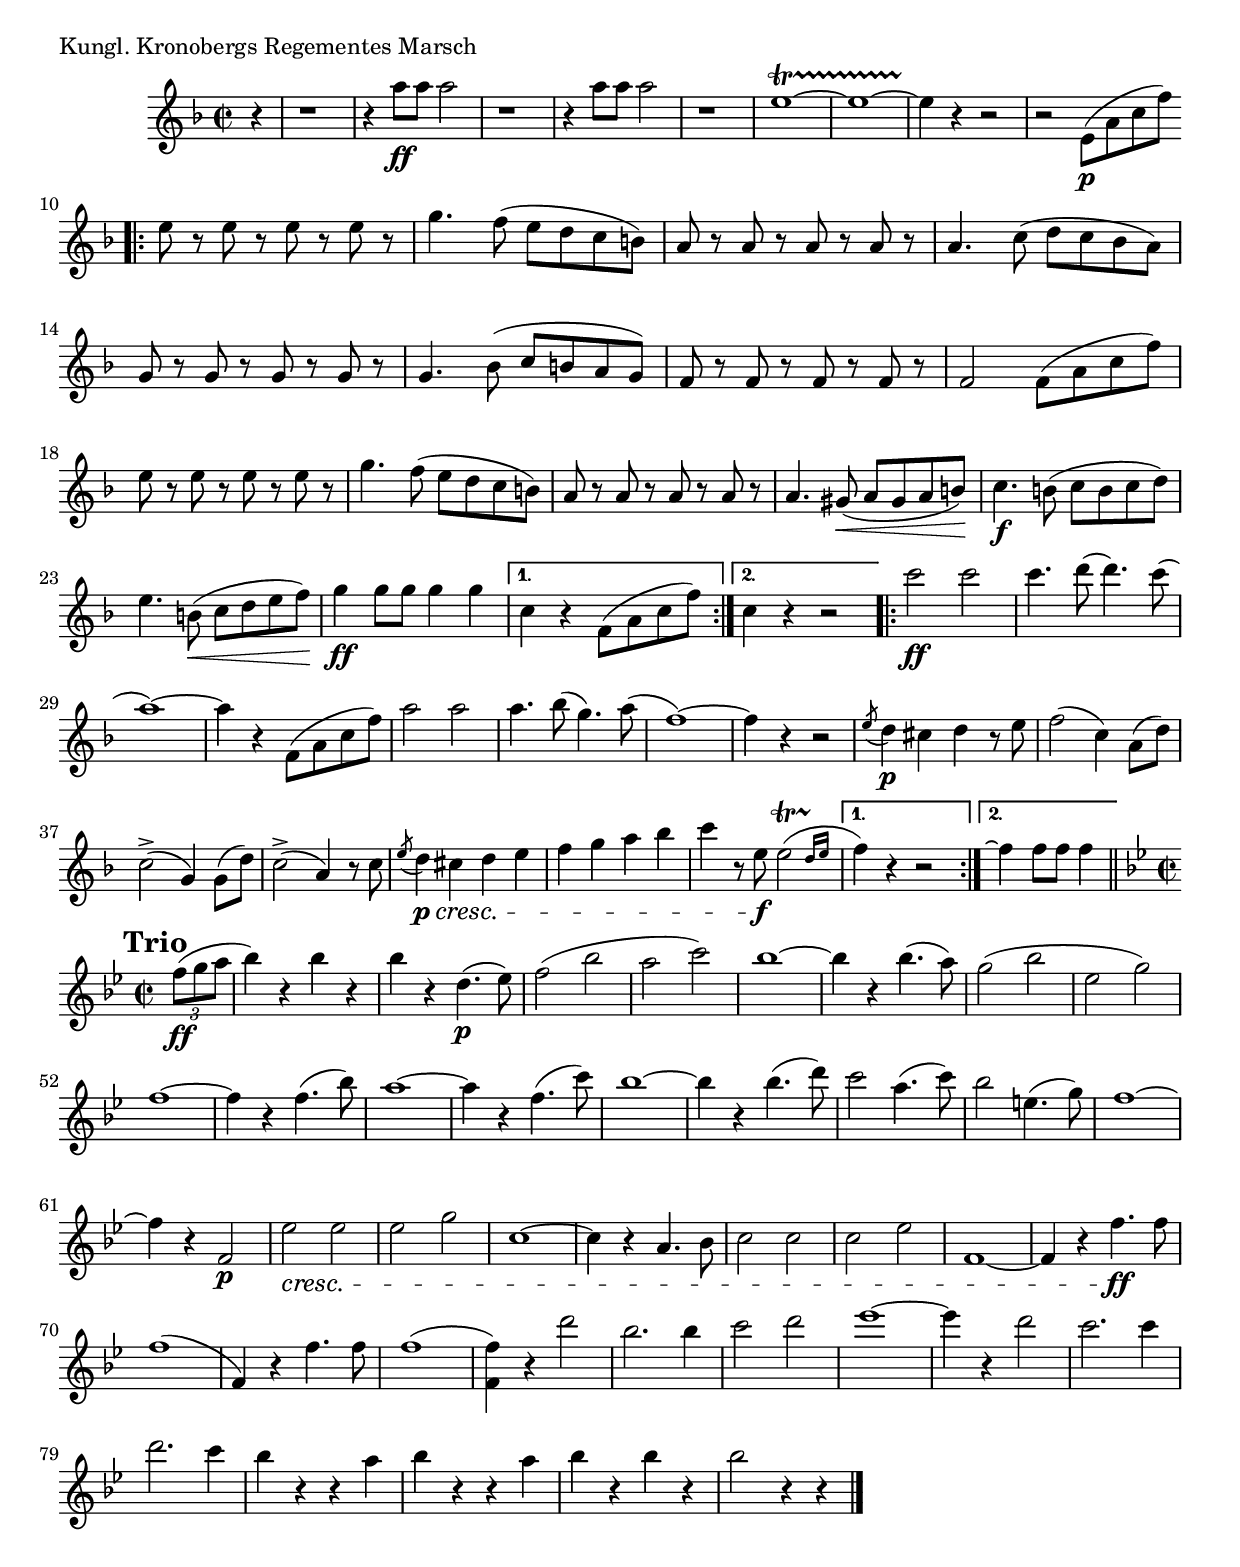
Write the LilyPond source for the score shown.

\version "2.22.1"

% When ready to include in collection: 1. Comment out top section.
% 				       2. Create include file of relative and
%					  header.
%#(allow-volta-hook "||")
%Comment out from here
%{
#(ly:set-option 'point-and-click #t)
%#(set-default-paper-size "a5" 'landscape)
#(set-default-paper-size "a4" 'portrait)
#(set-global-staff-size 15) % set staff-size when ready to print

\include "../../Includes/Polis_format.ily"

%...to here
%}
  \score {

    % Svenska Polisens Marscher: 1. Title    
    \relative c'' { 
    	    \key f \major \time 2/2 
    	    \compressEmptyMeasures
    	    \set Score.markFormatter = #format-mark-box-letters
    	    
    	    \partial 4 
    	    r4 | r1 | r4 a'8\ff a a2 | r1 | r4 a8 a a2 | r1
    	    e1~\startTrillSpan | e1~ | e4\stopTrillSpan r r2 
    	    r2 e,8\p ( a c f) \bar "||" \break
    	    
    	    \repeat volta 2 {
    	      \bar ".|:"
    	      e8 r e r e r e r | g4. f8 ( e d c b) | a r a r a r a r 
    	      a4. c8 ( d c  bes a) | g r g r g r g r | g4. bes8 ( c b a g)
    	      f r f r f r f r | f2 f8 ( a c f) | \break
    	      
    	      e8 r e r e r e r | g4. f8 ( e d c b) | a r a r a r a r 
    	      a4. gis8\< ( a gis a b)\! | c4.\f b8 ( c b c d)
    	      e4. b8\< ( c d e f)\! | g4\ff g8 g g4 g 
    	      
    	    }
    	    
    	    \alternative {
    	    { c,4 r f,8 ( a c f)}
    	    { c4 r r2}
    	    }
    	    
    	    \repeat volta 2 {
    	     c'2\ff c | c4. d8 ( d4.) c8 (|  a1~) |  a4 r f,8 ( a c f)
    	     a2 a | a4. bes8 ( g4.) a8 (| f1~) | f4 r r2   
    	     \acciaccatura e8 d4\p cis d r8 e | f2  ( c4) a8 ( d)
    	     c2-> ( g4) g8 ( d') | c2-> ( a4) r8 c 
    	     \acciaccatura e8 d4\p\cresc cis d e | f g a bes 
    	     c r8 e,\f \afterGrace e2\startTrillSpan ( {d16[e]
    	     \stopTrillSpan}
    	    }

            \alternative {
              { f4) r r2 }
              { f4\repeatTie f8 f f4 \bar "||" \break }
            }
            
            \key bes \major \time 2/2 
            \partial 4
            \mark \markup {\bold Trio}
            \tuplet 3/2 { f8\ff ( g a } | bes4) r bes r | bes r d,4.\p ( ees8)
            f2 ( bes | a c) | bes1~ | bes4 r bes4. ( a8) | g2 ( bes | ees, g)
            f1~ | f4 r f4. ( bes8) | a1~ | a4 r f4. ( c'8) | bes1~ 
            bes4 r bes4. ( d8) | c2 a4. ( c8) | bes2 e,4. ( g8) 
            f1~ | f4 r f,2\p | ees'\cresc ees | ees g | c,1~ | c4 r a4. bes8 
            c2 c | c ees | f,1~ | f4 r f'4.\ff f8 | f1 (| f,4) r f'4. f8
            f1 (| <f f,>4)  r d'2 | bes2. bes4 | c2 d | ees1~ | ees4 r d2 | c2. c4
            d2. c4 | bes r r a | bes r r a | bes r bes r | bes2 r4 r \bar "|."        
            
    }%end relative
    
    \header {
    	    piece = "Kungl. Kronobergs Regementes Marsch"
    	    composer = "C. Latann"
    	}
    \layout {ragged-last = ##t
    	}
    	
  }%end score
